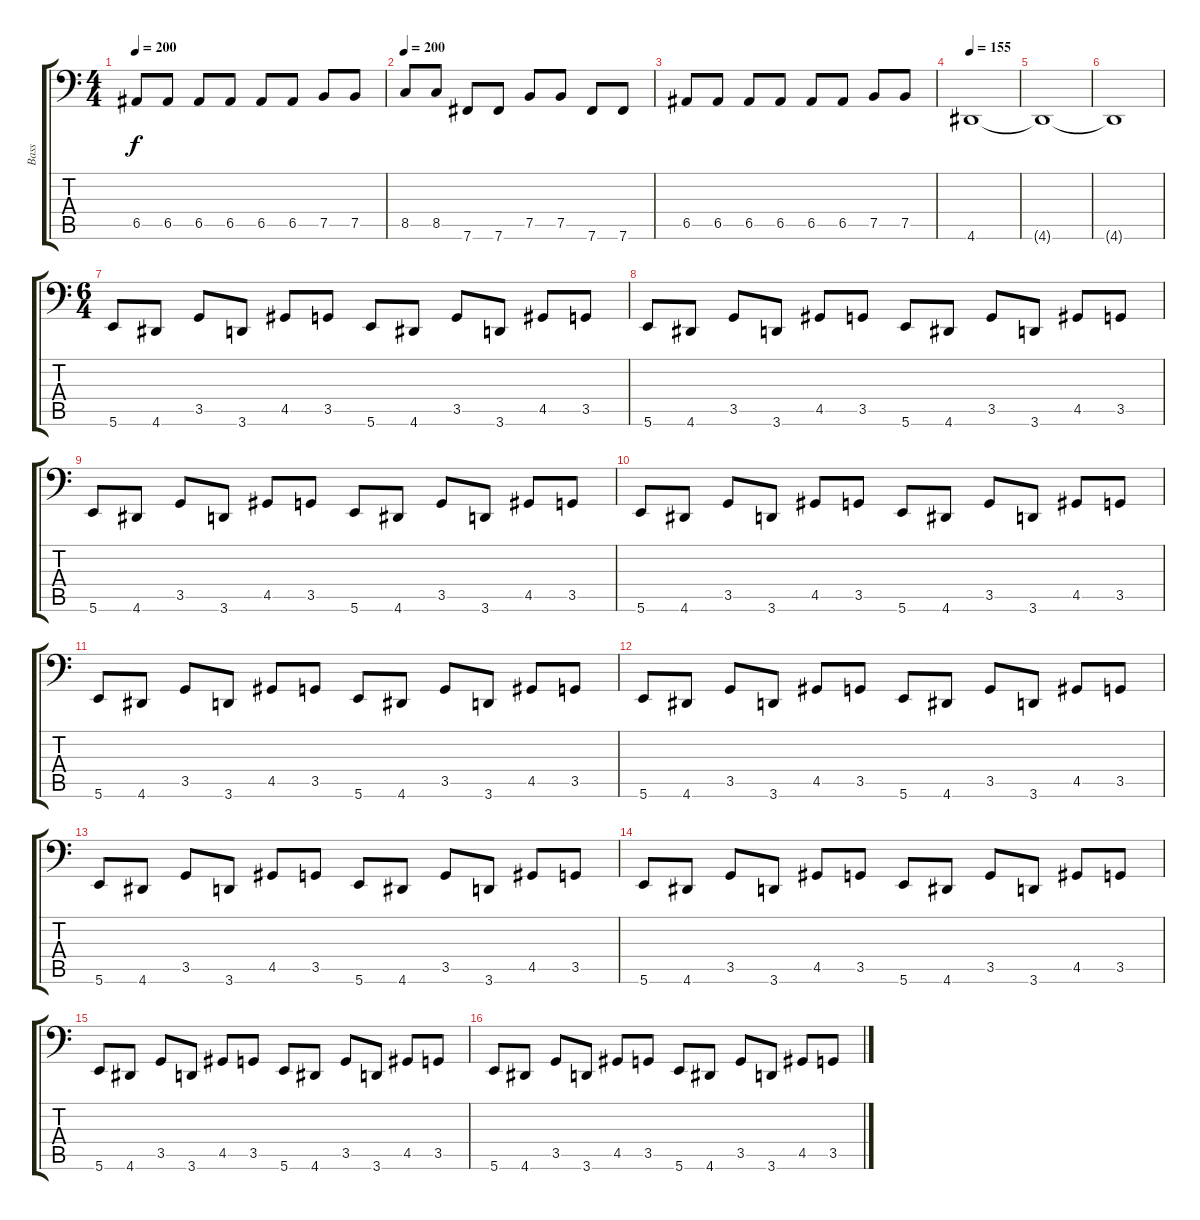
\track ("Bass" "Bass") {instrument electricbassfinger}
\staff {score tabs}
\tuning (C3 G2 D2 A1 E1 B0) {hide}
\ts (4 4)
\tempo 200
\clef f4
\ks c
6.5.8{dy f} 6.5.8 6.5.8 6.5.8 6.5.8 6.5.8 7.5.8 7.5.8 |
\tempo 200
8.5.8 8.5.8 7.6.8 7.6.8 7.5.8 7.5.8 7.6.8 7.6.8 |
6.5.8 6.5.8 6.5.8 6.5.8 6.5.8 6.5.8 7.5.8 7.5.8 |
\tempo 155
4.6.1 |
4.6{t}.1 |
4.6{t}.1 |
\ts (6 4)
5.6.8 4.6.8 3.5.8 3.6.8 4.5.8 3.5.8 5.6.8 4.6.8 3.5.8 3.6.8 4.5.8 3.5.8 |
5.6.8 4.6.8 3.5.8 3.6.8 4.5.8 3.5.8 5.6.8 4.6.8 3.5.8 3.6.8 4.5.8 3.5.8 |
5.6.8 4.6.8 3.5.8 3.6.8 4.5.8 3.5.8 5.6.8 4.6.8 3.5.8 3.6.8 4.5.8 3.5.8 |
5.6.8 4.6.8 3.5.8 3.6.8 4.5.8 3.5.8 5.6.8 4.6.8 3.5.8 3.6.8 4.5.8 3.5.8 |
5.6.8 4.6.8 3.5.8 3.6.8 4.5.8 3.5.8 5.6.8 4.6.8 3.5.8 3.6.8 4.5.8 3.5.8 |
5.6.8 4.6.8 3.5.8 3.6.8 4.5.8 3.5.8 5.6.8 4.6.8 3.5.8 3.6.8 4.5.8 3.5.8 |
5.6.8 4.6.8 3.5.8 3.6.8 4.5.8 3.5.8 5.6.8 4.6.8 3.5.8 3.6.8 4.5.8 3.5.8 |
5.6.8 4.6.8 3.5.8 3.6.8 4.5.8 3.5.8 5.6.8 4.6.8 3.5.8 3.6.8 4.5.8 3.5.8 |
5.6.8 4.6.8 3.5.8 3.6.8 4.5.8 3.5.8 5.6.8 4.6.8 3.5.8 3.6.8 4.5.8 3.5.8 |
5.6.8 4.6.8 3.5.8 3.6.8 4.5.8 3.5.8 5.6.8 4.6.8 3.5.8 3.6.8 4.5.8 3.5.8
